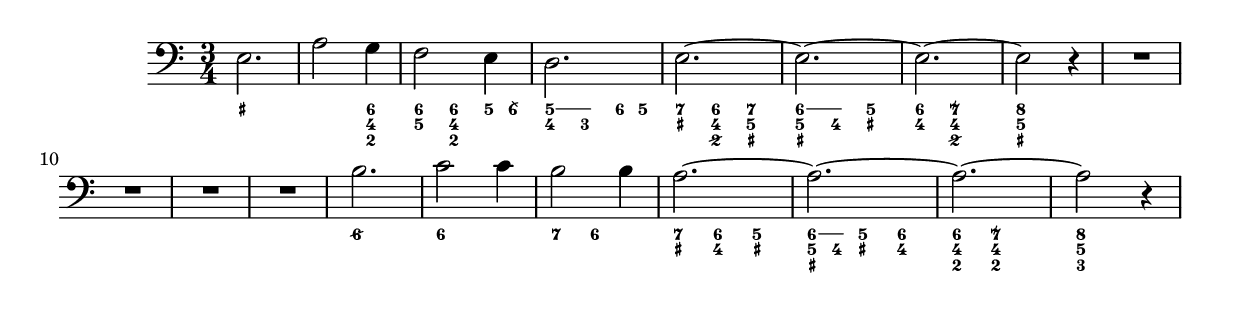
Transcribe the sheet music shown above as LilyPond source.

\version "2.18.2"
\book {
  \header {
  }

  \bookpart {
    <<
    \new Staff = ContinuoStaff \with { \override VerticalAxisGroup.remove-empty = ##f }

    \context Staff = ContinuoStaff {
      \relative c {
        \clef "bass"
        << \new Voice = "continuo_voice1" {
          \time 3/4
          \key a \minor
          e2.
          a2 g4
          f2 e4
          d2.
          e ~
          e ~
          e ~
          e2 r4
          R2.*4
          b'2.
          c2 c4
          b2 b4
          a2. ~
          a ~
          a ~
          a2 r4
        } >>
      }
    }

    \figures {
      <_+>2.
      s2 <6 4 2>4
      <6 5> <6 4 2> <5>8 <6\\>
      <5 4>4 \bassFigureExtendersOn <5 3> \bassFigureExtendersOff <6>8 <5>
      <7 _+>4 <6 4 2/> <7 5 _+>
      <6 5 _+> \bassFigureExtendersOn <6 4> \bassFigureExtendersOff <5 _+>
      <6 4> <7\\ 4 2/>2
      <8 5 _+> s4
      s2.*4
      <6/>2.
      <6>2 s4
      <7> <6>2
      <7 _+>4 <6 4> <5 _+>
      <6 5 _+>8 \bassFigureExtendersOn <6 4> \bassFigureExtendersOff <5 _+>4 <6 4>
      <6 4 2> <7\\ 4 2>2
      <8 5 3>
    }

    >>
  }
}
